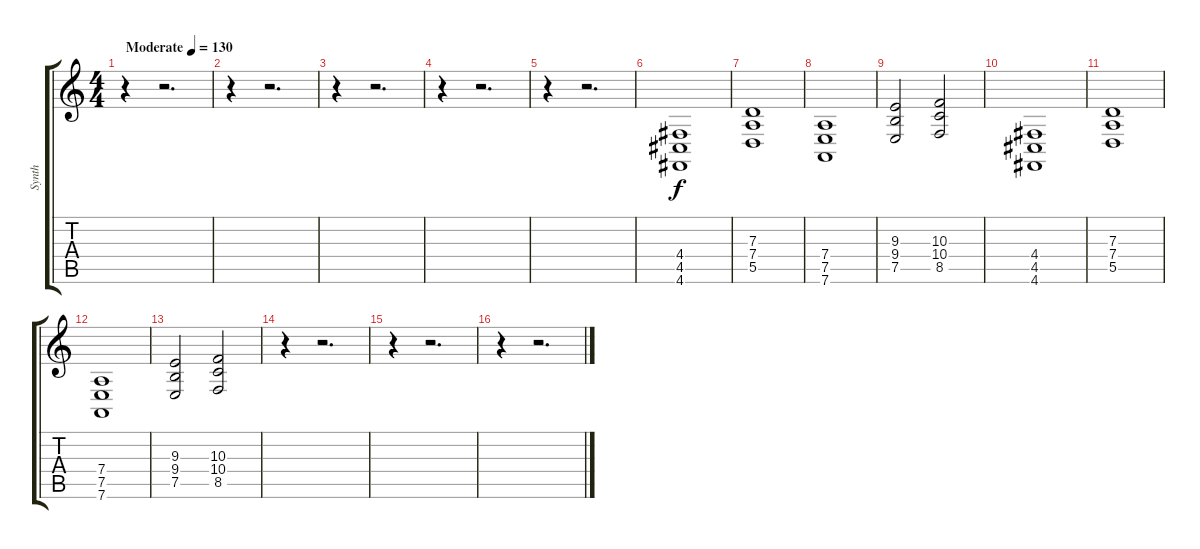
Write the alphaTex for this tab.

\track ("Synth" "Synth") {instrument synthstrings1}
\staff {score tabs}
\tuning (E4 B3 G3 D3 A2 D2) {hide}
\ts (4 4)
\tempo (130 "Moderate")
\clef g2
\ks c
r.4{dy f instrument synthstrings1} r.2{d} |
r.4 r.2{d} |
r.4 r.2{d} |
r.4 r.2{d} |
r.4 r.2{d} |
(4.4 4.5 4.6).1 |
(7.3 7.4 5.5).1 |
(7.4 7.5 7.6).1 |
(9.3 9.4 7.5).2 (10.3 10.4 8.5).2 |
(4.4 4.5 4.6).1 |
(7.3 7.4 5.5).1 |
(7.4 7.5 7.6).1 |
(9.3 9.4 7.5).2 (10.3 10.4 8.5).2 |
r.4 r.2{d} |
r.4 r.2{d} |
r.4 r.2{d}
